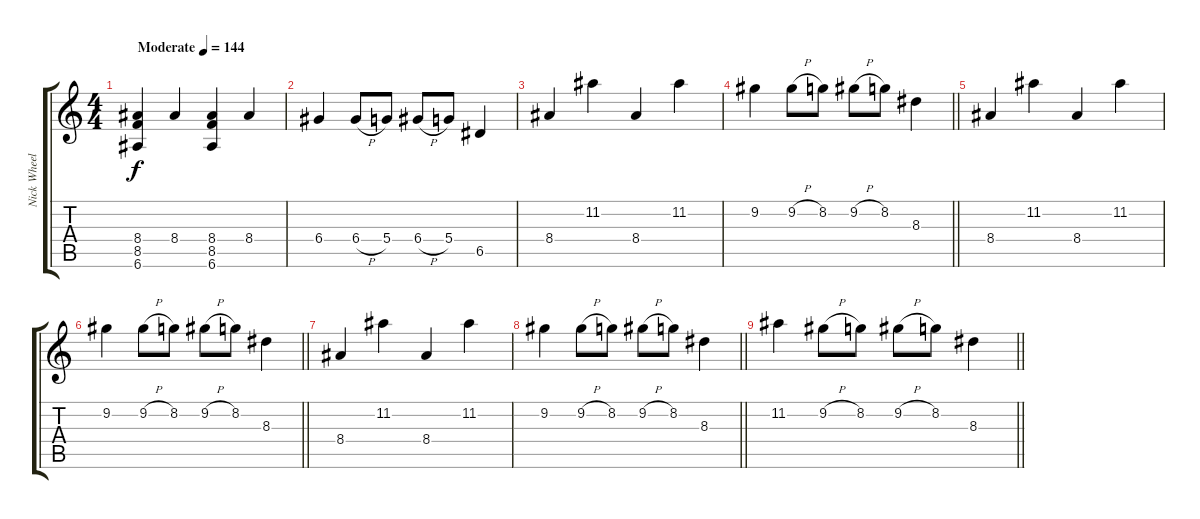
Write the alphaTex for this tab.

\track ("Nick Wheeler" "Nick Wheel") {instrument distortionguitar}
\staff {score tabs}
\tuning (E4 B3 G3 D3 A2 E2) {hide}
\ts (4 4)
\tempo (144 "Moderate")
\clef g2
\ks c
(8.4 8.5 6.6).4{dy f instrument distortionguitar} 8.4.4 (8.4 8.5 6.6).4 8.4.4 |
6.4.4 6.4{h}.8 5.4.8 6.4{h}.8 5.4.8 6.5.4 |
8.4.4 11.2.4 8.4.4 11.2.4 |
\barLineRight lightlight
9.2.4 9.2{h}.8 8.2.8 9.2{h}.8 8.2.8 8.3.4 |
8.4.4 11.2.4 8.4.4 11.2.4 |
\barLineRight lightlight
9.2.4 9.2{h}.8 8.2.8 9.2{h}.8 8.2.8 8.3.4 |
8.4.4 11.2.4 8.4.4 11.2.4 |
\barLineRight lightlight
9.2.4 9.2{h}.8 8.2.8 9.2{h}.8 8.2.8 8.3.4 |
\barLineRight lightlight
11.2.4 9.2{h}.8 8.2.8 9.2{h}.8 8.2.8 8.3.4
